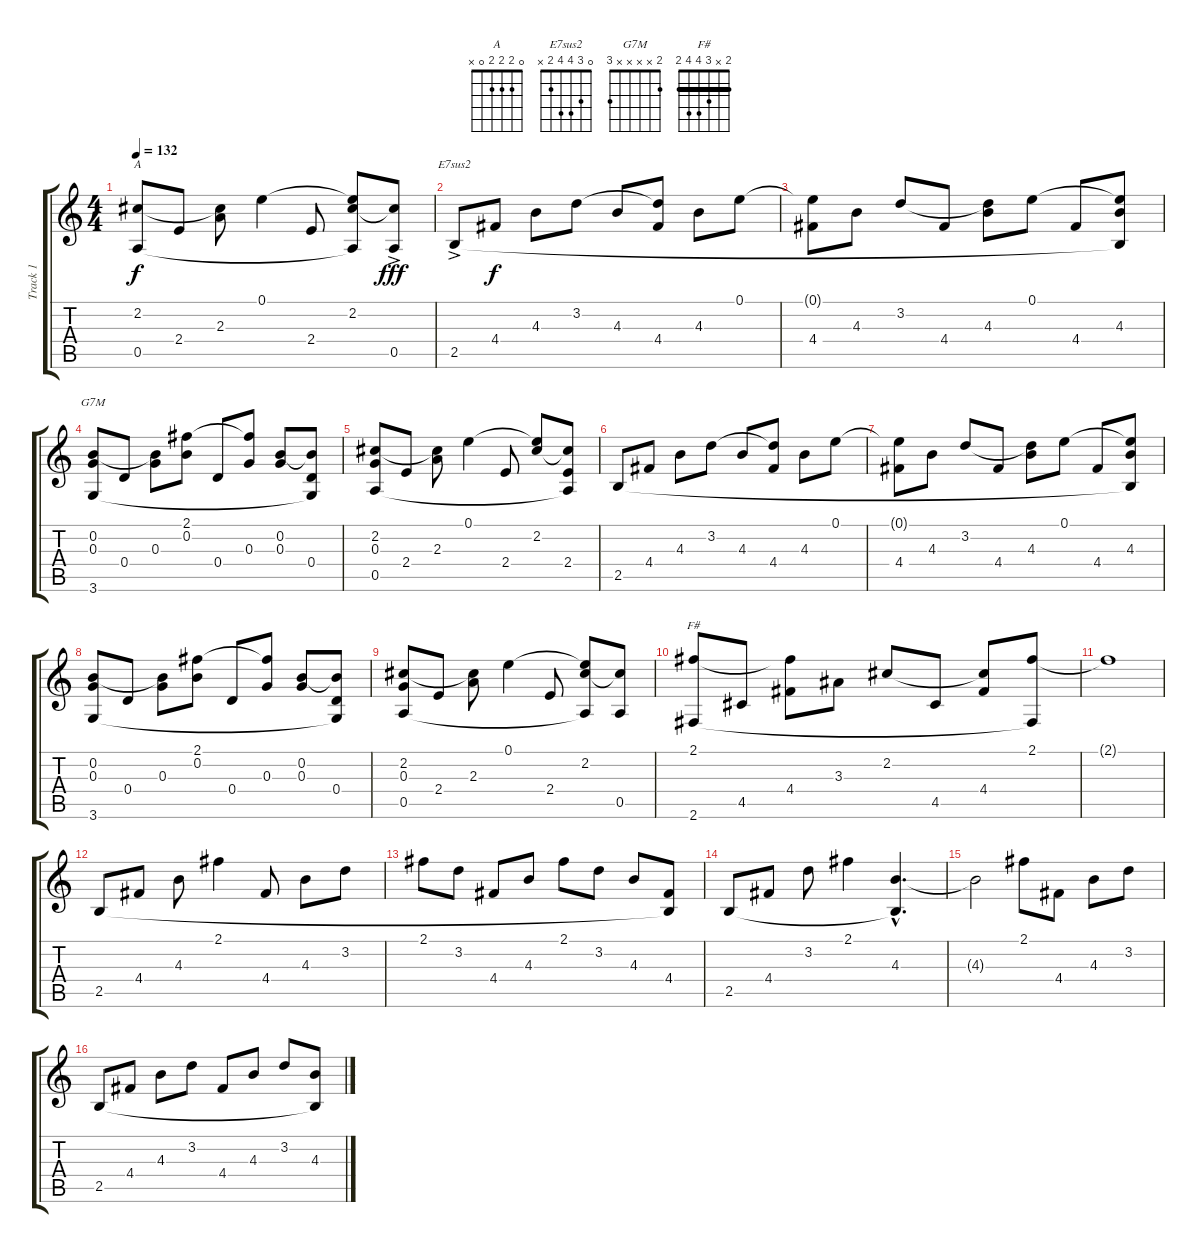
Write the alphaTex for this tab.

\track ("Track 1" "Track 1") {instrument acousticguitarnylon}
\staff {score tabs}
\tuning (E4 B3 G3 D3 A2 E2) {hide}
\chord ("A" 0 2 2 2 0 x)
\chord ("E7sus2" 0 3 4 4 2 x)
\chord ("G7M" 2 x x x x 3)
\chord ("F#" 2 x 3 4 4 2) {barre 2}
\ts (4 4)
\tempo 132
\clef g2
\ks c
(2.2 0.5).8{ch "A" dy f} 2.4.8 (2.2{t} 2.3).8 0.1.4 2.4.8 (0.1{t} 2.2 0.5{t}).8 (2.2{t} 0.5{ac}).8{dy fff} |
2.5{ac}.8{ch "E7sus2"} 4.4.8{dy f} 4.3.8 3.2.8 4.3.8 (3.2{t} 4.4).8 4.3.8 0.1.8 |
(0.1{t} 4.4).8 4.3.8 3.2.8 4.4.8 (3.2{t} 4.3).8 0.1.8 4.4.8 (0.1{t} 4.3 2.5{t}).8 |
(0.2 0.3 3.6).8{ch "G7M"} 0.4.8 (0.2{t} 0.3).8 (2.1 0.2).8 0.4.8 (2.1{t} 0.3).8 (0.2 0.3).8 (0.2{t} 0.4 3.6{t}).8 |
(2.2 0.3 0.5).8 2.4.8 (2.2{t} 2.3).8 0.1.4 2.4.8 (0.1{t} 2.2).8 (2.2{t} 2.4 0.5{t}).8 |
2.5.8 4.4.8 4.3.8 3.2.8 4.3.8 (3.2{t} 4.4).8 4.3.8 0.1.8 |
(0.1{t} 4.4).8 4.3.8 3.2.8 4.4.8 (3.2{t} 4.3).8 0.1.8 4.4.8 (0.1{t} 4.3 2.5{t}).8 |
(0.2 0.3 3.6).8 0.4.8 (0.2{t} 0.3).8 (2.1 0.2).8 0.4.8 (2.1{t} 0.3).8 (0.2 0.3).8 (0.2{t} 0.4 3.6{t}).8 |
(2.2 0.3 0.5).8 2.4.8 (2.2{t} 2.3).8 0.1.4 2.4.8 (0.1{t} 2.2 0.5{t}).8 (2.2{t} 0.5).8 |
(2.1 2.6).8{ch "F#"} 4.5.8 (2.1{t} 4.4).8 3.3.8 2.2.8 4.5.8 (2.2{t} 4.4).8 (2.1 2.6{t}).8 |
2.1{t}.1 |
2.5.8 4.4.8 4.3.8 2.1.4 4.4.8 4.3.8 3.2.8 |
2.1.8 3.2.8 4.4.8 4.3.8 2.1.8 3.2.8 4.3.8 (4.4 2.5{t}).8 |
2.5.8 4.4.8 3.2.8 2.1.4 (4.3{hac} 2.5{hac t}).4{d} |
4.3{t}.2 2.1.8 4.4.8 4.3.8 3.2.8 |
2.5.8 4.4.8 4.3.8 3.2.8 4.4.8 4.3.8 3.2.8 (4.3 2.5{t}).8
